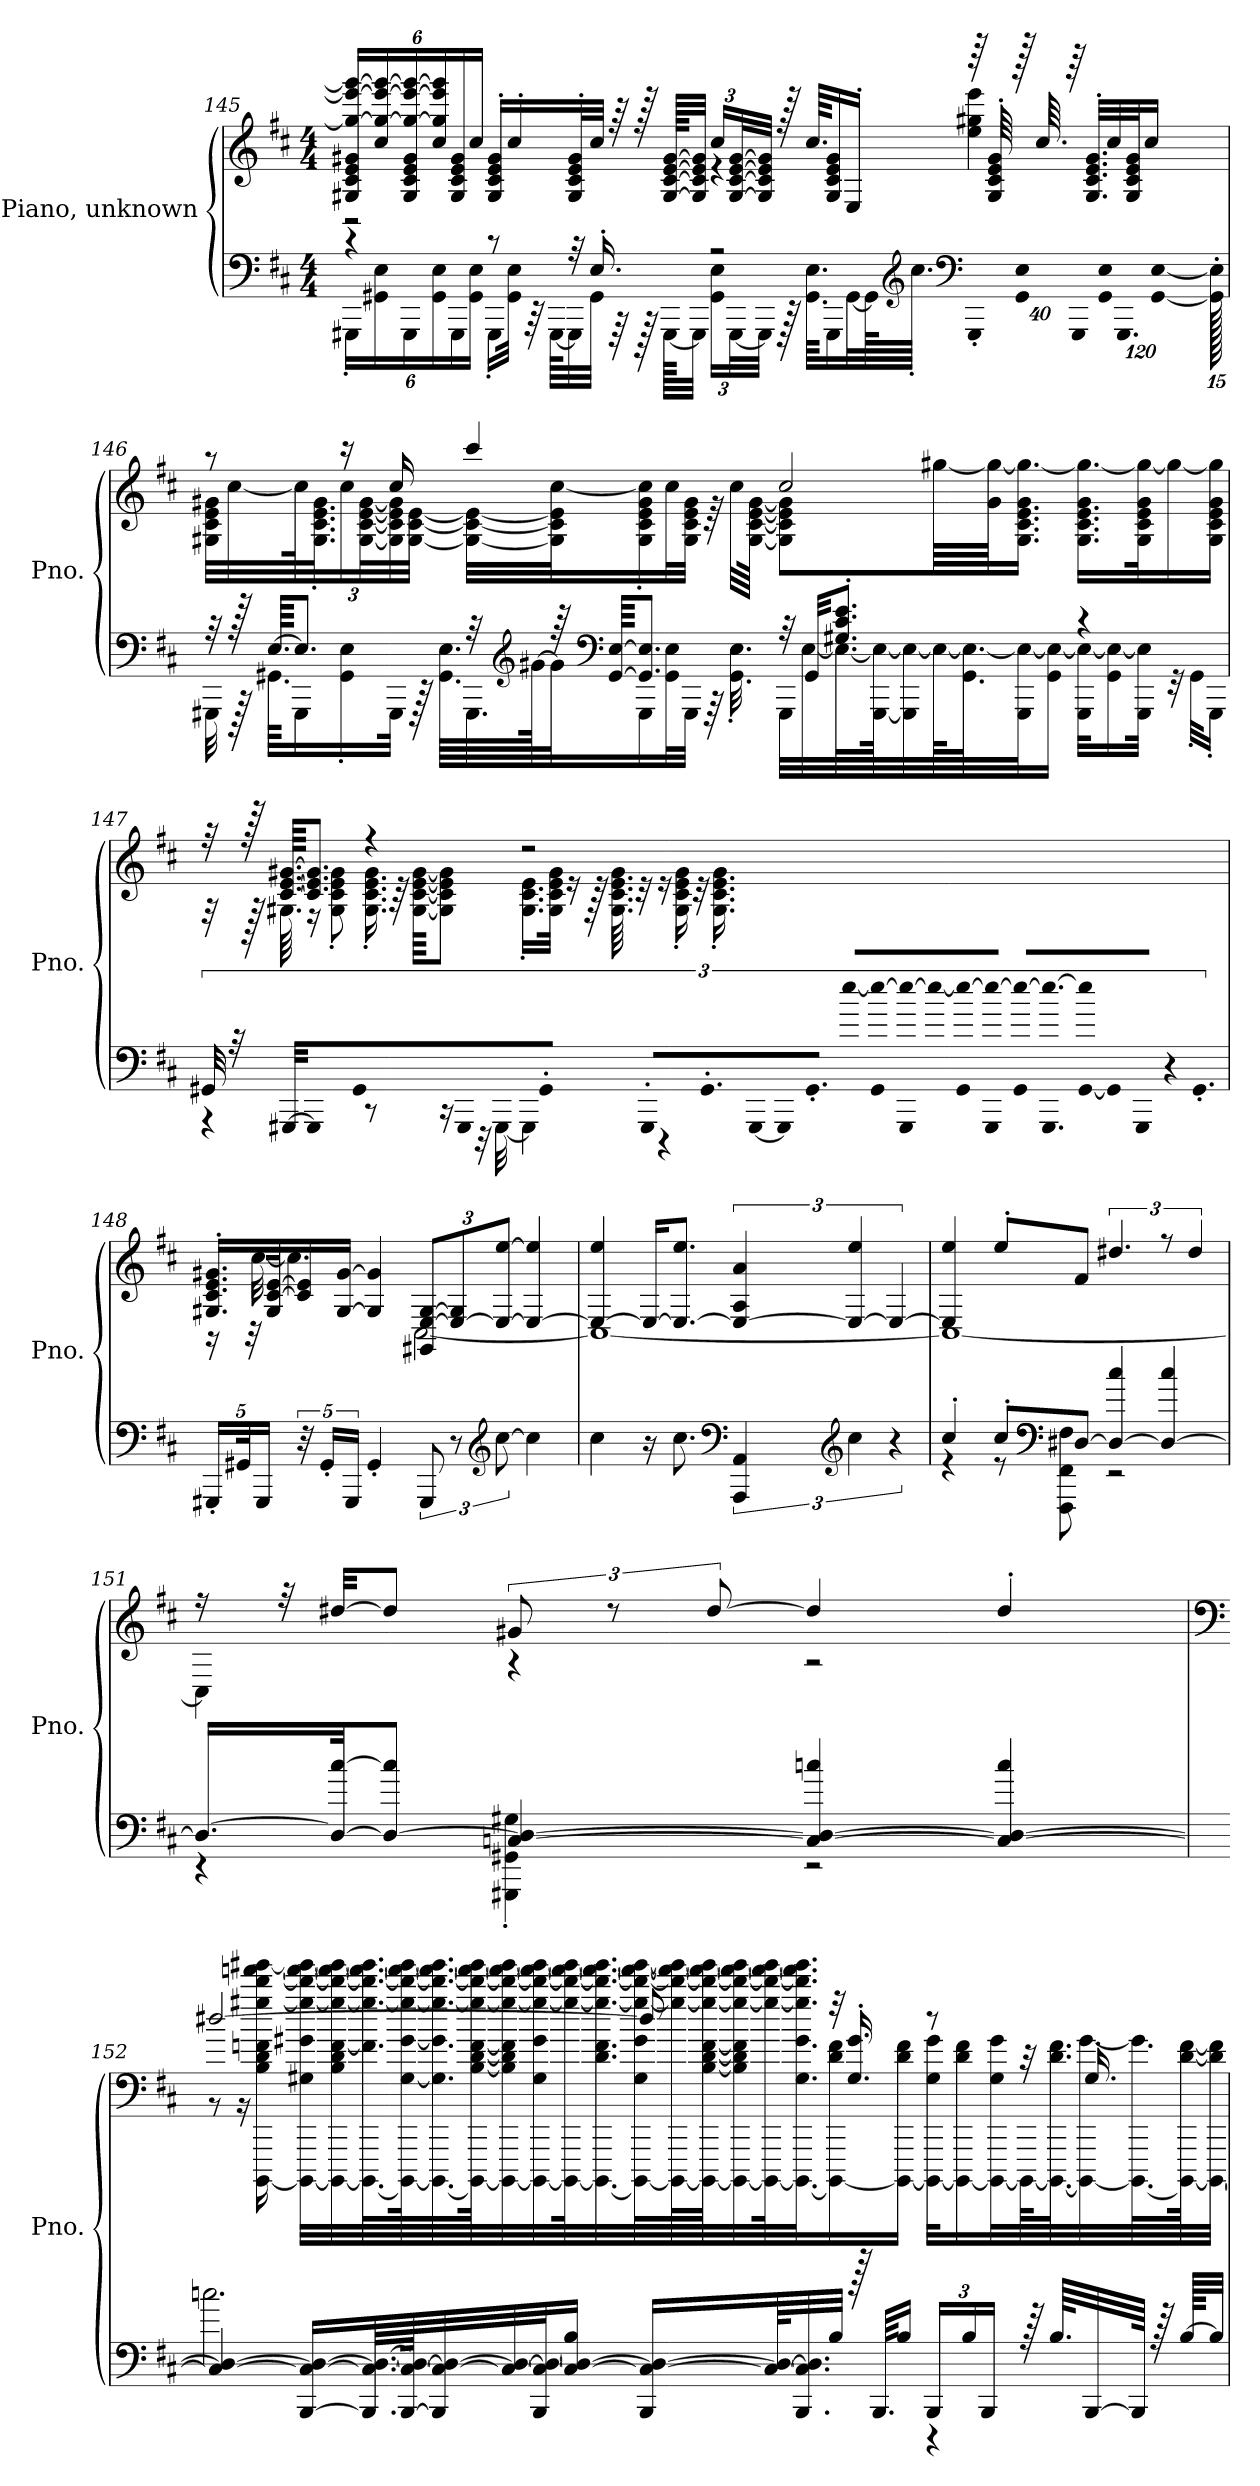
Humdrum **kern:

**kern	**kern
*part1	*part1
*staff2	*staff1
*I"Piano, unknown	*
*I'Pno.	*
!!LO:LB:g=z
*clefF4	*clefG2
*k[f#c#]	*k[f#c#]
*M4/4	*M4/4
=145	=145
*^	*
*	*Xbrackettup	*Xbrackettup
*	*	*^
4r	24GGG#X'\LL	24G#X/ 24c#/ 24e/ 24g#X/ 24gg#/_ 24eee/_ 24ggg#/_LL	2r
.	24GG#X\ 24E\	24cc#/ 24gg#/_ 24eee/_ 24ggg#/_	.
.	24GGG#\	24G#/ 24c#/ 24e/ 24g#/ 24gg#/_ 24eee/_ 24ggg#/_	.
.	24GG#\ 24E\	24cc#/ 24gg#/] 24eee/] 24ggg#/]	.
.	24GGG#\	24G#/ 24c#/ 24e/ 24g#/	.
.	24GG#\ 24E\JJ	24cc#/JJ	.
8r	16GGG#'\LL	16G#/' 16c#/' 16e/' 16g#/'LL	.
.	32GG#\ 32E\JJk	16cc#'/	.
.	64r	.	.
.	[64GGG#\KLLL	.	.
32r	32GGG#\]	32G#/' 32c#/' 32e/' 32g#/'L	.
16.E'/	32GG#\JJJ	32cc#/JJJ	.
.	64r	64r	.
.	128r	128r	.
.	[128GGG#\KKLLL	[128G#/ [128c#/ [128e/ [128g#/KKLLL	.
.	32GGG#\JJJ]	32G#/] 32c#/] 32e/] 32g#/]JJJ	.
2r	24GG#\ 24E\LL	24cc#/LL	4r
.	[48GGG#\L	[48G#/ [48c#/ [48e/ [48g#/L	.
.	32GGG#\JJJ]	32G#/] 32c#/] 32e/] 32g#/]JJJ	.
.	128r	128r	.
.	64.GG#\ 64.E\KKLL	64.cc#/KKLL	.
.	16GGG#\	16G#/ 16c#/ 16e/ 16g#/	.
.	[32GG#\L	16E'/JJ	.
.	128GG#\KL]	.	.
*clefG2	*	*	*
.	64.cc#'\JJJJ	.	.
*clefF4	*	*	*
!	!LO:N:vis=32	!	!
.	640%23GGG#'\LLL	64r	4ee\ 4gg#X\ 4eee\
.	.	64G#/' 64c#/' 64e/' 64g#/'	.
.	.	128r	.
!	!LO:N:vis=32	!	!
.	640%23GG#\ 640%23E\	.	.
.	.	64.cc#/	.
.	.	64r	.
!	!LO:N:vis=32	!	!
.	640%23GGG#\	.	.
.	.	32.G#/' 32.c#/' 32.e/' 32.g#/'LLL	.
!	!LO:N:vis=32	!	!
.	640%23GG#\ 640%23E\	.	.
.	.	32cc#/	.
!	!LO:N:vis=32.	!	!
.	1920%103GGG#\	.	.
.	.	32G#/ 32c#/ 32e/ 32g#/J	.
.	.	16cc#/JJ	.
.	[1920%101GG#\ [1920%101E\JJ	.	.
960ryy	960GG#\]' 960E\]'	960ryy	960ryy
!!LO:PB:g=z	!!
=146	=146	=146	=146
32r	32GGG#X\	8r	32G#X\ 32c#\ 32e\ 32g#X\LLL
128r	128r	.	[32cc#\
[64.E/KKKL	64.GG#X\KKLL	.	.
8.E/J]	16GGG#\	.	64cc#\K]
.	.	.	32.G#\' 32.c#\' 32.e\' 32.g#\'J
.	16GG#\' 16E\'	16r	24cc#\
.	.	.	[48G#\ [48c#\ [48e\ [48g#\L
.	32GGG#\JJk	16cc#/	32G#\] 32c#\] 32e\] 32g#\]
.	128r	.	[32G#\ [32c#\ [32e\JJJ
.	64.GG#\ 64.E\LLLL	.	.
32r	64.GGG#\	4ccc#/	32G#\_ 32c#\_ 32e\_LLL
*clefG2	*	*	*
.	[128g#X\JK	.	.
64r	32g#\J]	.	32G#\] 32c#\] 32e\] [32cc#\J
*clefF4	*	*	*
[64GG#/ [64E/KKKL	.	.	.
8.GG#/] 8.E/]J	16GGG#\	.	16G#\' 16c#\' 16e\' 16g#\' 16cc#\]'
.	32GG#\ 32E\L	.	32cc#\L
.	32GGG#\JJJ	.	32G#\ 32c#\ 32e\ 32g#\JJJ
.	64r	.	64r
.	32.GG#\' 32.E\'	.	32cc#\LLL
.	.	.	[64G#\ [64c#\ [64e\ [64g#\JJJk
32r	32GGG#\LLL	2cc#/	8G#\] 8c#\] 8e\] 8g#\]L
32GG#/KKL	[32E\	.	.
8.G#X/' 8.c#/' 8.e/'J	64.E\L_	.	.
.	[128GGG#\ 128E\_JK	.	.
.	32GGG#\] 32E\_	.	.
.	128E\KL_	.	[64gg#X\LLL
.	64.GG#\ 64.E\_J	.	.
.	.	.	64g#\ 64gg#\_JJ
.	32GGG#\ 32E\_J	.	16.G#\ 16.c#\ 16.e\ 16.g#\ 16.gg#\_JJ
.	16GG#\ 16E\_JJ	.	.
4r	32GGG#\ 32E\_KLL	.	16.G#\ 16.c#\ 16.e\ 16.g#\ 16.gg#\_LL
.	16GG#\ 16E\_	.	.
.	32GGG#\ 32E\]JJk	.	32G#\ 32c#\ 32e\ 32g#\ 32gg#\_K
.	32r	.	16gg#\_
.	32GG#'\KLL	.	.
.	16GGG#'\JJ	.	16G#\ 16c#\ 16e\ 16g#\ 16gg#\]JJ
!!LO:LB:g=z	!!
=147	=147	=147	=147
*brackettup	*	*	*
48GG#X/	4r	32r	32r
48r	.	.	.
.	.	128r	128r
.	.	[64.c#/ [64.e/ [64.g#X/KKKL	64.G#X\
[48GGG#X/LLL	.	.	.
32GGG#/]	.	8.c#/] 8.e/] 8.g#/]J	16r
32GG#/J	.	.	.
16GGG#/	.	.	8G#\' 8c#\' 8e\' 8g#\'
16GG#'/JJ	.	.	.
16GGG#'/LL	8r	4r	16.G#\' 16.c#\' 16.e\' 16.g#\'
32.GG#'/L	.	.	.
.	.	.	64r
[64GGG#/K	.	.	[64G#\ [64c#\ [64e\ [64g#\KKKL
32GGG#/J]	16r	.	8G#\] 8c#\] 8e\] 8g#\]J
16.GG#'/JJ	.	.	.
.	32r	.	.
.	[32GGG#\	.	.
[32ee/KLL	4GGG#\]	2r	16.G#\' 16.c#\' 16.e\'LL
16GG#/ 16ee/_	.	.	.
32GGG#/ 32ee/_L	.	.	32G#\ 32c#\ 32e\ 32g#\JJk
32ee/_	.	.	16r
32GG#/ 32ee/_J	.	.	.
16GGG#/ 16ee/_JJ	.	.	128r
.	.	.	64.G#\ 64.c#\ 64.e\ 64.g#\
.	.	.	32r
16GG#/ 16ee/_LL	4r	.	16r
32.GGG#/ 32.ee/_L	.	.	16G#\' 16c#\' 16e\' 16g#\'
[64GG#/ 64ee/]K	.	.	.
32GG#/]	.	.	32r
32GGG#/JJJ	.	.	16.G#\' 16.c#\' 16.e\' 16.g#\'
64r	.	.	.
32.GG#'/	.	.	.
*v	*v	*	*
!!LO:LB:g=z	!!
=148	=148	=148
20GGG#X'/LL	16.G#X/' 16.c#/' 16.e/' 16.g#X/'LL	16r
40GG#X/K	.	.
.	.	32r
20GGG#/JJ	.	.
.	32G#/ [32c#/ [32e/K	[32cc#\
40r	16c#/] 16e/]	4.cc#\]
20GG#'/LL	.	.
.	[16G#/ [16g#/JJ	.
20GGG#/JJ	.	.
4GG#'/	4G#/] 4g#/]	.
12GGG#/	12GG#X/ [12E/ [12G#/L	[2C#\
12r	12E/_ 12G#/]	.
*clefG2	*	*
[12cc#\	12E/_ [12ee/J	.
4cc#\]	4E/_ 4ee/]	.
=149	=149	=149
4cc#\	4E/_ 4ee/	1C#_
16r	16E/KL_	.
8.cc#\	8.E/_ 8.ee/J	.
*clefF4	*	*
*	*brackettup	*
6AAA/ 6AA/	6E/_ 6A/ 6a/	.
*clefG2	*	*
6cc#\	6E/_ 6ee/	.
6r	6E/_	.
=150	=150	=150
*^	*	*
4cc#'/	4r	4E/] 4ee/	1C#_
8cc#'/L	8r	8ee'/L	.
*clefF4	*	*	*
[8D#X/J	8FFF#\ 8FF#\ 8F#\	8f#/J	.
4D#/_ 4cc#/	2r	6.dd#X/	.
4D#/_ 4cc#/	.	12r	.
.	.	6dd#/	.
!!LO:LB:g=z	!!
=151	=151	=151	=151
16.D#/LL_	4r	16r	4C#\]
.	.	32r	.
32D#/_ [32cc#/JK	.	[32dd#X/KKL	.
8D#/_ 8cc#/]J	.	8dd#/J]	.
[4Cn/ 4D#/_	4GGG#X\' 4GG#X\' 4G#X\'	12g#X/	4r
.	.	12r	.
.	.	[12dd#/	.
4C/_ 4D#/_ 4ccn/	2r	4dd#/]	2r
4C/_ 4D#/_ 4cc/	.	4dd#'/	.
!!LO:LB:g=z	!!
=152	=152	=152	=152
*	*	*clefF4	*
4C/_ 4D#/_	2.ccn\	[2dd#X/	8r
.	.	.	16r
.	.	.	[16BBBB\ 16B\ 16d\ 16fn\ [16gg#X\ [16ddd\ [16fffn\ [16ggg#X\
[16BBB/ 16C/_ 16D#/_LL	.	.	32BBBB\_ 32G#X\ 32g#X\ 32gg#\_ 32ddd\_ 32fff\_ 32ggg#\_LLL
.	.	.	32BBBB\_ 32B\ 32d\ [32f\ 32gg#\_ 32ddd\_ 32fff\_ 32ggg#\_
64.BBB/] 64.C/_ 64.D#/_LL	.	.	64.BBBB\_ 64.f\] 64.gg#\_ 64.ddd\_ 64.fff\_ 64.ggg#\_L
[128BBB/ 128C/_ 128D#/_JK	.	.	128BBBB\_ [128G#\ [128g#\ 128gg#\_ 128ddd\_ 128fff\_ 128ggg#\_K
32BBB/] 32C/_ 32D#/_	.	.	64.BBBB\_ 64.G#\] 64.g#\] 64.gg#\_ 64.ddd\_ 64.fff\_ 64.ggg#\_
.	.	.	128BBBB\_ [128B\ [128d\ [128f\ 128gg#\_ 128ddd\_ 128fff\_ 128ggg#\_JK
32C/_ 32D#/_	.	.	32BBBB\_ 32B\] 32d\] 32f\] 32gg#\_ 32ddd\_ 32fff\_ 32ggg#\_
32BBB/ 32C/_ 32D#/_J	.	.	32BBBB\_ 32G#\ 32g#\ 32gg#\_ 32ddd\_ 32fff\_ 32ggg#\_
16C/_ 16D#/_ 16B/JJ	.	.	64BBBB\_ 64gg#\_ 64ddd\_ 64fff\_ 64ggg#\_K
.	.	.	32.BBBB\_ 32.d\ 32.f\ 32.gg#\_ 32.ddd\_ 32.fff\_ 32.ggg#\_
16BBB/ 16C/_ 16D#/_LL	.	8dd#/]	64BBBB\_ 64G#\ 64g#\ 64gg#\_ 64ddd\_ 64fff\_ 64ggg#\_L
.	.	.	128BBBB\_ 128gg#\_ 128ddd\_ 128fff\_ 128ggg#\_L
.	.	.	128BBBB\_ [128B\ [128d\ [128f\ 128gg#\_ 128ddd\_ 128fff\_ 128ggg#\_JJ
.	.	.	32BBBB\_ 32B\] 32d\] 32f\] 32gg#\_ 32ddd\_ 32fff\_ 32ggg#\_
64C/_ 64D#/_KL	.	.	64BBBB\_ 64gg#\_ 64ddd\_ 64fff\_ 64ggg#\_K
32.BBB/ 32.C/] 32.D#/]	.	.	32.BBBB\_ 32.G#\ 32.g#\ 32.gg#\] 32.ddd\] 32.fff\] 32.ggg#\]J
32B/JJJ	.	32r	16BBBB\_ 16d\ 16f\
128r	.	16.G#/' 16.g#/'	.
64.BBB/KKLL	.	.	.
16B/JJ	.	.	16BBBB\_ 16d\ 16f\JJ
*Xbrackettup	*	*	*
24BBB/LL	4r	8r	32BBBB\_ 32G#\ 32g#\KLL
.	.	.	16BBBB\_ 16d\ 16f\
24B/	.	.	.
24BBB/JJ	.	.	.
.	.	.	32BBBB\_ 32G#\ 32g#\L
128r	.	32r	128BBBB\KL_
64.B/KLLL	.	.	64.BBBB\_ 64.d\ 64.f\J
[32BBB/	.	16.G#'/	32BBBB\_ [32g#\
64BBB/JJJk]	.	.	64.BBBB\_ 64.g#\]L
128r	.	.	.
[128B/KKLLL	.	.	128BBBB\_ [128d\ [128f\JK
32B/JJJ]	.	.	32BBBB\_ 32d\] 32f\]JJJ
*v	*v	*	*
*	*v	*v
=	=
*-	*-
